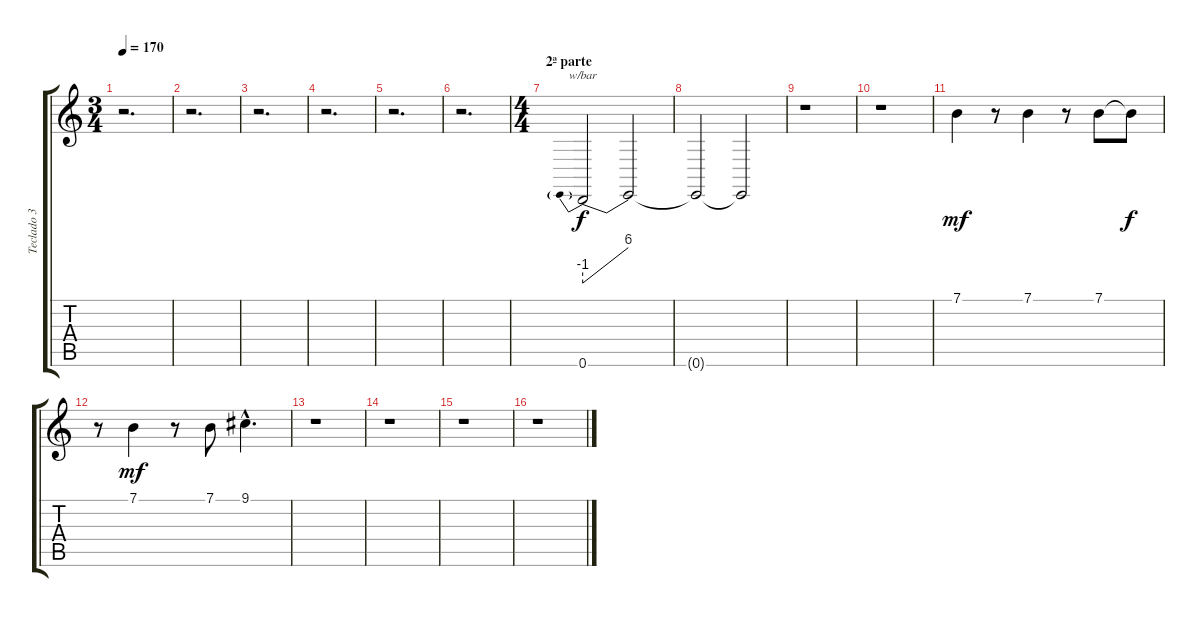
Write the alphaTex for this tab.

\track ("Teclado 3" "Teclado 3") {instrument stringensemble1}
\staff {score tabs}
\tuning (E4 B3 G3 D3 A2 E2) {hide}
\ts (3 4)
\tempo 170
\clef g2
\ks c
r.2{d dy f} |
r.2{d} |
r.2{d} |
r.2{d} |
r.2{d} |
r.2{d} |
\ts (4 4)
\section ("" "2ª parte")
0.6.2{tbe (predivedive default 0 -4 60 24) volume 13 instrument stringensemble1} 0.6{t}.2 |
0.6{t}.2 0.6{t}.2 |
r.1 |
r.1 |
7.1.4{dy mf} r.8 7.1.4 r.8 7.1.8 7.1{t}.8{dy f} |
r.8 7.1.4{dy mf} r.8 7.1.8 9.1{hac}.4{d} |
r.1 |
r.1 |
r.1 |
r.1
